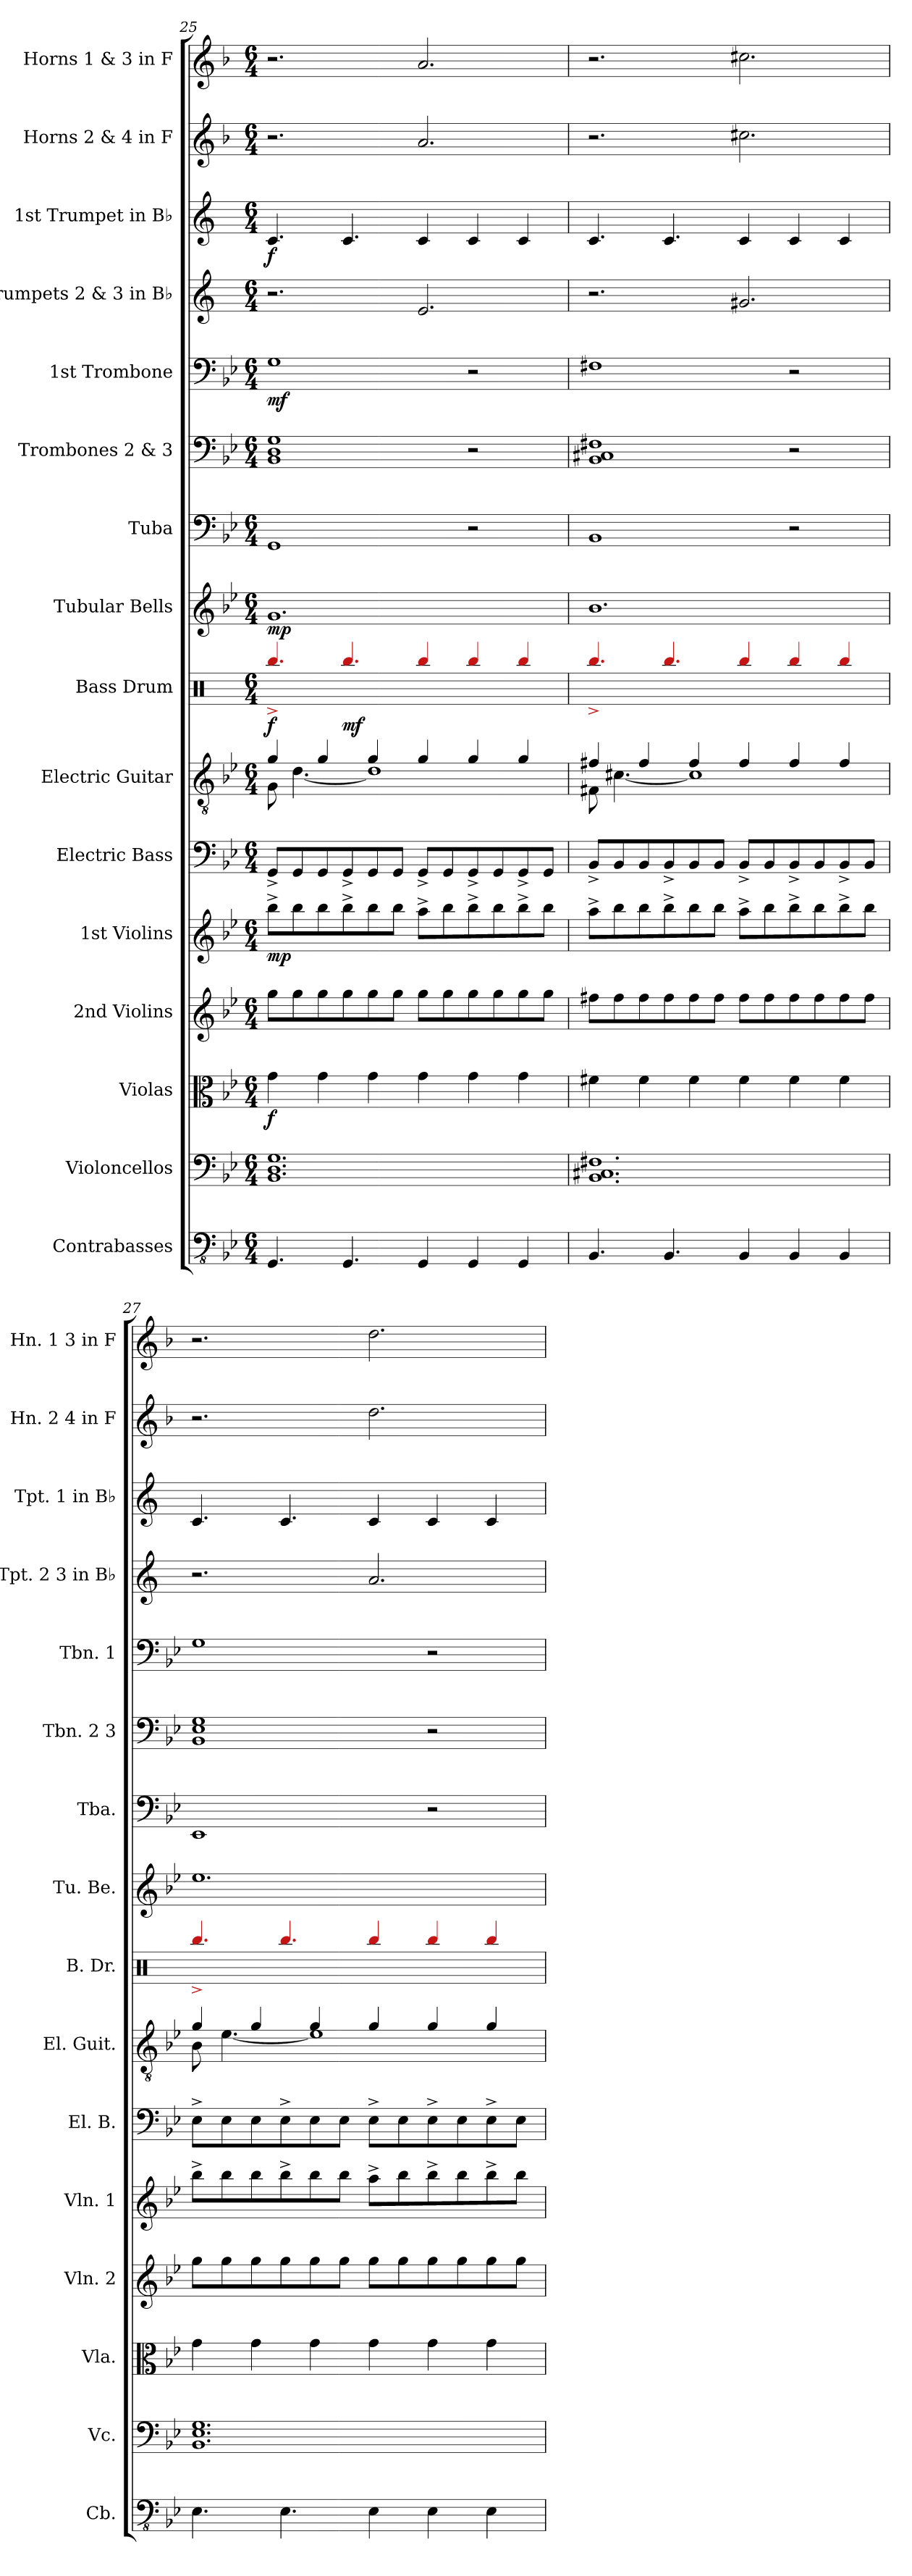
**kern	**kern	**kern	**dynam	**kern	**kern	**dynam	**kern	**kern	**kern	**dynam	**kern	**dynam	**kern	**kern	**kern	**dynam	**kern	**kern	**dynam	**kern	**kern
*part16	*part15	*part14	*part14	*part13	*part12	*part12	*part11	*part10	*part9	*part9	*part8	*part8	*part7	*part6	*part5	*part5	*part4	*part3	*part3	*part2	*part1
*staff16	*staff15	*staff14	*staff14	*staff13	*staff12	*staff12	*staff11	*staff10	*staff9	*staff9	*staff8	*staff8	*staff7	*staff6	*staff5	*staff5	*staff4	*staff3	*staff3	*staff2	*staff1
*I"Contrabasses	*I"Violoncellos	*I"Violas	*	*I"2nd Violins	*I"1st Violins	*	*I"Electric Bass	*I"Electric Guitar	*I"Bass Drum	*	*I"Tubular Bells	*	*I"Tuba	*I"Trombones 2 &amp; 3	*I"1st Trombone	*	*I"Trumpets 2 &amp; 3 in B♭	*I"1st Trumpet in B♭	*	*I"Horns 2 &amp; 4 in F	*I"Horns 1 &amp; 3 in F
*I'Cb.	*I'Vc.	*I'Vla.	*	*I'Vln. 2	*I'Vln. 1	*	*I'El. B.	*I'El. Guit.	*I'B. Dr.	*	*I'Tu. Be.	*	*I'Tba.	*I'Tbn. 2 3	*I'Tbn. 1	*	*I'Tpt. 2 3 in B♭	*I'Tpt. 1 in B♭	*	*I'Hn. 2 4 in F	*I'Hn. 1 3 in F
!!LO:PB:g=z
*clefFv4	*clefF4	*clefC3	*	*clefG2	*clefG2	*	*clefF4	*clefGv2	*clefX	*	*clefG2	*	*clefF4	*clefF4	*clefF4	*	*clefG2	*clefG2	*	*clefG2	*clefG2
*	*	*	*	*	*	*	*ITrd7c12	*	*	*	*	*	*	*	*	*	*ITrd1c2	*ITrd1c2	*	*ITrd4c7	*ITrd4c7
*k[b-e-]	*k[b-e-]	*k[b-e-]	*	*k[b-e-]	*k[b-e-]	*	*k[b-e-]	*k[b-e-]	*k[]	*	*k[b-e-]	*	*k[b-e-]	*k[b-e-]	*k[b-e-]	*	*k[b-e-]	*k[b-e-]	*	*k[b-e-]	*k[b-e-]
*M6/4	*M6/4	*M6/4	*	*M6/4	*M6/4	*	*M6/4	*M6/4	*M6/4	*	*M6/4	*	*M6/4	*M6/4	*M6/4	*	*M6/4	*M6/4	*	*M6/4	*M6/4
=25	=25	=25	=25	=25	=25	=25	=25	=25	=25	=25	=25	=25	=25	=25	=25	=25	=25	=25	=25	=25	=25
*	*	*	*	*	*	*	*	*^	*	*	*	*	*	*	*	*	*	*	*	*	*
!	!	!	!LO:DY:b	!	!	!LO:DY:b	!	!	!	!	!LO:DY:b	!	!LO:DY:b	!	!	!	!LO:DY:b	!	!	!LO:DY:b	!	!
4.GGG/	1.BB- 1.D 1.G	4g\	f	8gg\L	8bb-^\L	mp	8GGG^/L	4g/	8G\	4.bb^/	f	1.g	mp	1GG	1BB- 1D 1G	1G	mf	2.r	4.B-/	f	2.r	2.r
.	.	.	.	8gg\	8bb-\	.	8GGG/	.	[4.d\	.	.	.	.	.	.	.	.	.	.	.	.	.
.	.	4g\	.	8gg\	8bb-\	.	8GGG/	4g/	.	.	.	.	.	.	.	.	.	.	.	.	.	.
!	!	!	!	!	!	!	!	!	!	!	!LO:DY:b	!	!	!	!	!	!	!	!	!	!	!
4.GGG/	.	.	.	8gg\	8bb-^\	.	8GGG^/	.	.	4.bb/	mf	.	.	.	.	.	.	.	4.B-/	.	.	.
.	.	4g\	.	8gg\	8bb-\	.	8GGG/	4g/	1d]	.	.	.	.	.	.	.	.	.	.	.	.	.
.	.	.	.	8gg\J	8bb-\J	.	8GGG/J	.	.	.	.	.	.	.	.	.	.	.	.	.	.	.
4GGG/	.	4g\	.	8gg\L	8aa^\L	.	8GGG^/L	4g/	.	4bb/	.	.	.	.	.	.	.	2.d/	4B-/	.	2.d/	2.d/
.	.	.	.	8gg\	8bb-\	.	8GGG/	.	.	.	.	.	.	.	.	.	.	.	.	.	.	.
4GGG/	.	4g\	.	8gg\	8bb-^\	.	8GGG^/	4g/	.	4bb/	.	.	.	2r	2r	2r	.	.	4B-/	.	.	.
.	.	.	.	8gg\	8bb-\	.	8GGG/	.	.	.	.	.	.	.	.	.	.	.	.	.	.	.
4GGG/	.	4g\	.	8gg\	8bb-^\	.	8GGG^/	4g/	.	4bb/	.	.	.	.	.	.	.	.	4B-/	.	.	.
.	.	.	.	8gg\J	8bb-\J	.	8GGG/J	.	.	.	.	.	.	.	.	.	.	.	.	.	.	.
=26	=26	=26	=26	=26	=26	=26	=26	=26	=26	=26	=26	=26	=26	=26	=26	=26	=26	=26	=26	=26	=26	=26
4.BBB-/	1.BB- 1.C#X 1.F#X	4f#X\	.	8ff#X\L	8aa^\L	.	8BBB-^/L	4f#X/	8F#X\	4.bb^/	.	1.b-	.	1BB-	1BB- 1C#X 1F#X	1F#X	.	2.r	4.B-/	.	2.r	2.r
.	.	.	.	8ff#\	8bb-\	.	8BBB-/	.	[4.c#X\	.	.	.	.	.	.	.	.	.	.	.	.	.
.	.	4f#\	.	8ff#\	8bb-\	.	8BBB-/	4f#/	.	.	.	.	.	.	.	.	.	.	.	.	.	.
4.BBB-/	.	.	.	8ff#\	8bb-^\	.	8BBB-^/	.	.	4.bb/	.	.	.	.	.	.	.	.	4.B-/	.	.	.
.	.	4f#\	.	8ff#\	8bb-\	.	8BBB-/	4f#/	1c#]	.	.	.	.	.	.	.	.	.	.	.	.	.
.	.	.	.	8ff#\J	8bb-\J	.	8BBB-/J	.	.	.	.	.	.	.	.	.	.	.	.	.	.	.
4BBB-/	.	4f#\	.	8ff#\L	8aa^\L	.	8BBB-^/L	4f#/	.	4bb/	.	.	.	.	.	.	.	2.f#X/	4B-/	.	2.f#X\	2.f#X\
.	.	.	.	8ff#\	8bb-\	.	8BBB-/	.	.	.	.	.	.	.	.	.	.	.	.	.	.	.
4BBB-/	.	4f#\	.	8ff#\	8bb-^\	.	8BBB-^/	4f#/	.	4bb/	.	.	.	2r	2r	2r	.	.	4B-/	.	.	.
.	.	.	.	8ff#\	8bb-\	.	8BBB-/	.	.	.	.	.	.	.	.	.	.	.	.	.	.	.
4BBB-/	.	4f#\	.	8ff#\	8bb-^\	.	8BBB-^/	4f#/	.	4bb/	.	.	.	.	.	.	.	.	4B-/	.	.	.
.	.	.	.	8ff#\J	8bb-\J	.	8BBB-/J	.	.	.	.	.	.	.	.	.	.	.	.	.	.	.
=27	=27	=27	=27	=27	=27	=27	=27	=27	=27	=27	=27	=27	=27	=27	=27	=27	=27	=27	=27	=27	=27	=27
4.EE-\	1.BB- 1.E- 1.G	4g\	.	8gg\L	8bb-^\L	.	8EE-^\L	4g/	8B-\	4.bb^/	.	1.ee-	.	1EE-	1BB- 1E- 1G	1G	.	2.r	4.B-/	.	2.r	2.r
.	.	.	.	8gg\	8bb-\	.	8EE-\	.	[4.e-\	.	.	.	.	.	.	.	.	.	.	.	.	.
.	.	4g\	.	8gg\	8bb-\	.	8EE-\	4g/	.	.	.	.	.	.	.	.	.	.	.	.	.	.
4.EE-\	.	.	.	8gg\	8bb-^\	.	8EE-^\	.	.	4.bb/	.	.	.	.	.	.	.	.	4.B-/	.	.	.
.	.	4g\	.	8gg\	8bb-\	.	8EE-\	4g/	1e-]	.	.	.	.	.	.	.	.	.	.	.	.	.
.	.	.	.	8gg\J	8bb-\J	.	8EE-\J	.	.	.	.	.	.	.	.	.	.	.	.	.	.	.
4EE-\	.	4g\	.	8gg\L	8aa^\L	.	8EE-^\L	4g/	.	4bb/	.	.	.	.	.	.	.	2.g/	4B-/	.	2.g\	2.g\
.	.	.	.	8gg\	8bb-\	.	8EE-\	.	.	.	.	.	.	.	.	.	.	.	.	.	.	.
4EE-\	.	4g\	.	8gg\	8bb-^\	.	8EE-^\	4g/	.	4bb/	.	.	.	2r	2r	2r	.	.	4B-/	.	.	.
.	.	.	.	8gg\	8bb-\	.	8EE-\	.	.	.	.	.	.	.	.	.	.	.	.	.	.	.
4EE-\	.	4g\	.	8gg\	8bb-^\	.	8EE-^\	4g/	.	4bb/	.	.	.	.	.	.	.	.	4B-/	.	.	.
.	.	.	.	8gg\J	8bb-\J	.	8EE-\J	.	.	.	.	.	.	.	.	.	.	.	.	.	.	.
*	*	*	*	*	*	*	*	*v	*v	*	*	*	*	*	*	*	*	*	*	*	*	*
=	=	=	=	=	=	=	=	=	=	=	=	=	=	=	=	=	=	=	=	=	=
*-	*-	*-	*-	*-	*-	*-	*-	*-	*-	*-	*-	*-	*-	*-	*-	*-	*-	*-	*-	*-	*-
